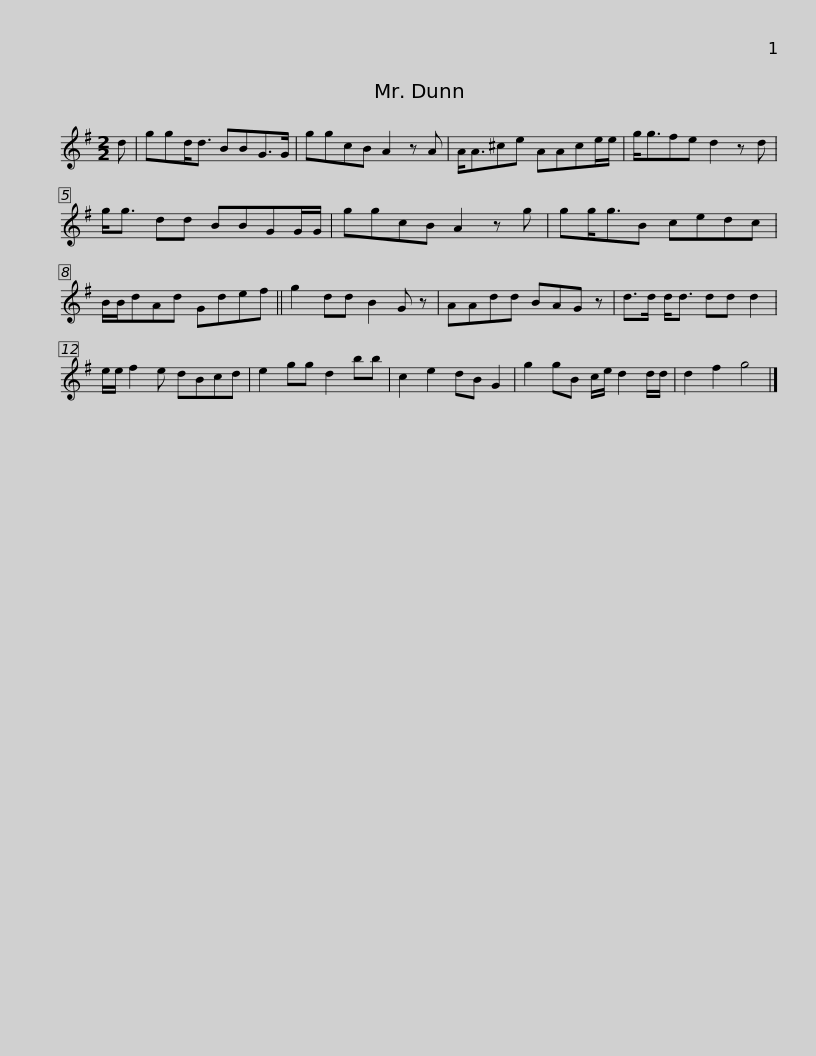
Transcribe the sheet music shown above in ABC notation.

X:1
L:1/8
M:2/2
I:linebreak $
K:G
V:1 treble
V:1
 d | ggd<d BBG>G | ggcB A2 z A | A<A^ce AAce/e/ | g<gfe d2 z d | %5
 g<g dd BBGG/G/ |$ ggcB A2 z g | gg<gB cedc | B/B/dAd Gdef || g2 dd B2 G z | %10
 AAdd BAG z |$ d>d d<d dd d2 | e/e/ f2 e dBcd | e2 gg d2 bb | c2 e2 dB G2 | %15
 g2 gB c/e/ d2 d/d/ | d2 f2 g4 |] %17
